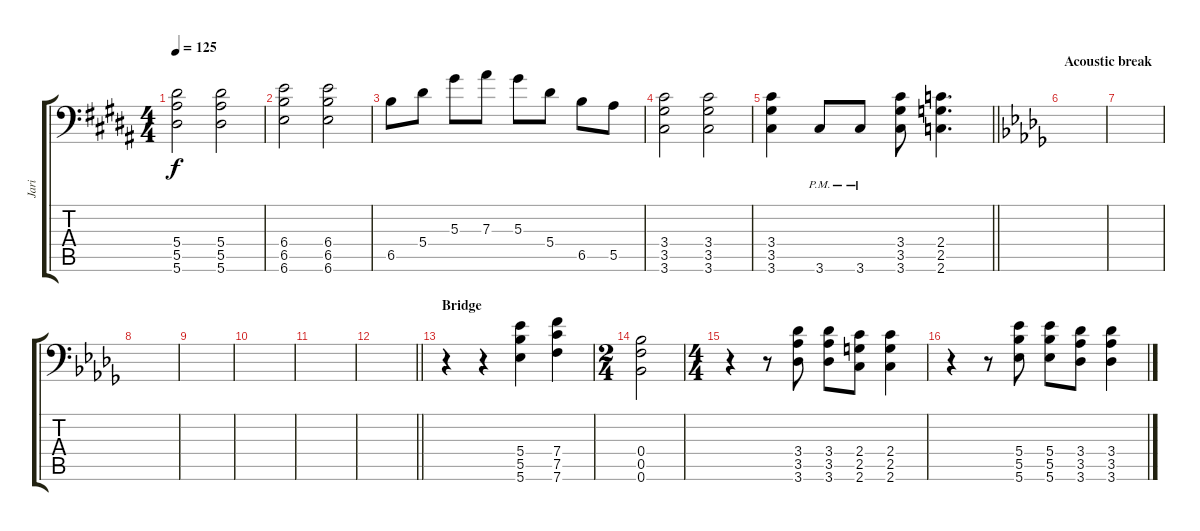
\track ("Jari" "Jari") {instrument distortionguitar}
\staff {score tabs}
\tuning (C4 G3 Eb3 Bb2 F2 Bb1) {hide}
\ts (4 4)
\tempo 125
\clef f4
\ks b
(5.4 5.5 5.6).2{dy f} (5.4 5.5 5.6).2 |
(6.4 6.5 6.6).2 (6.4 6.5 6.6).2 |
6.5.8 5.4.8 5.3.8 7.3.8 5.3.8 5.4.8 6.5.8 5.5.8 |
(3.4 3.5 3.6).2 (3.4 3.5 3.6).2 |
\barLineRight lightlight
(3.4 3.5 3.6).4 3.6{pm}.8 3.6{pm}.8 (3.4 3.5 3.6).8 (2.4 2.5 2.6).4{d} |
\section ("" "Acoustic break")
\ks bbminor
|
|
|
|
|
|
\barLineRight lightlight
|
\section ("" "Bridge")
r.4 r.4 (5.4 5.5 5.6).4 (7.4 7.5 7.6).4 |
\ts (2 4)
(0.4 0.5 0.6).2 |
\ts (4 4)
r.4 r.8 (3.4 3.5 3.6).8 (3.4 3.5 3.6).8 (2.4 2.5 2.6).8 (2.4 2.5 2.6).4 |
r.4 r.8 (5.4 5.5 5.6).8 (5.4 5.5 5.6).8 (3.4 3.5 3.6).8 (3.4 3.5 3.6).4
